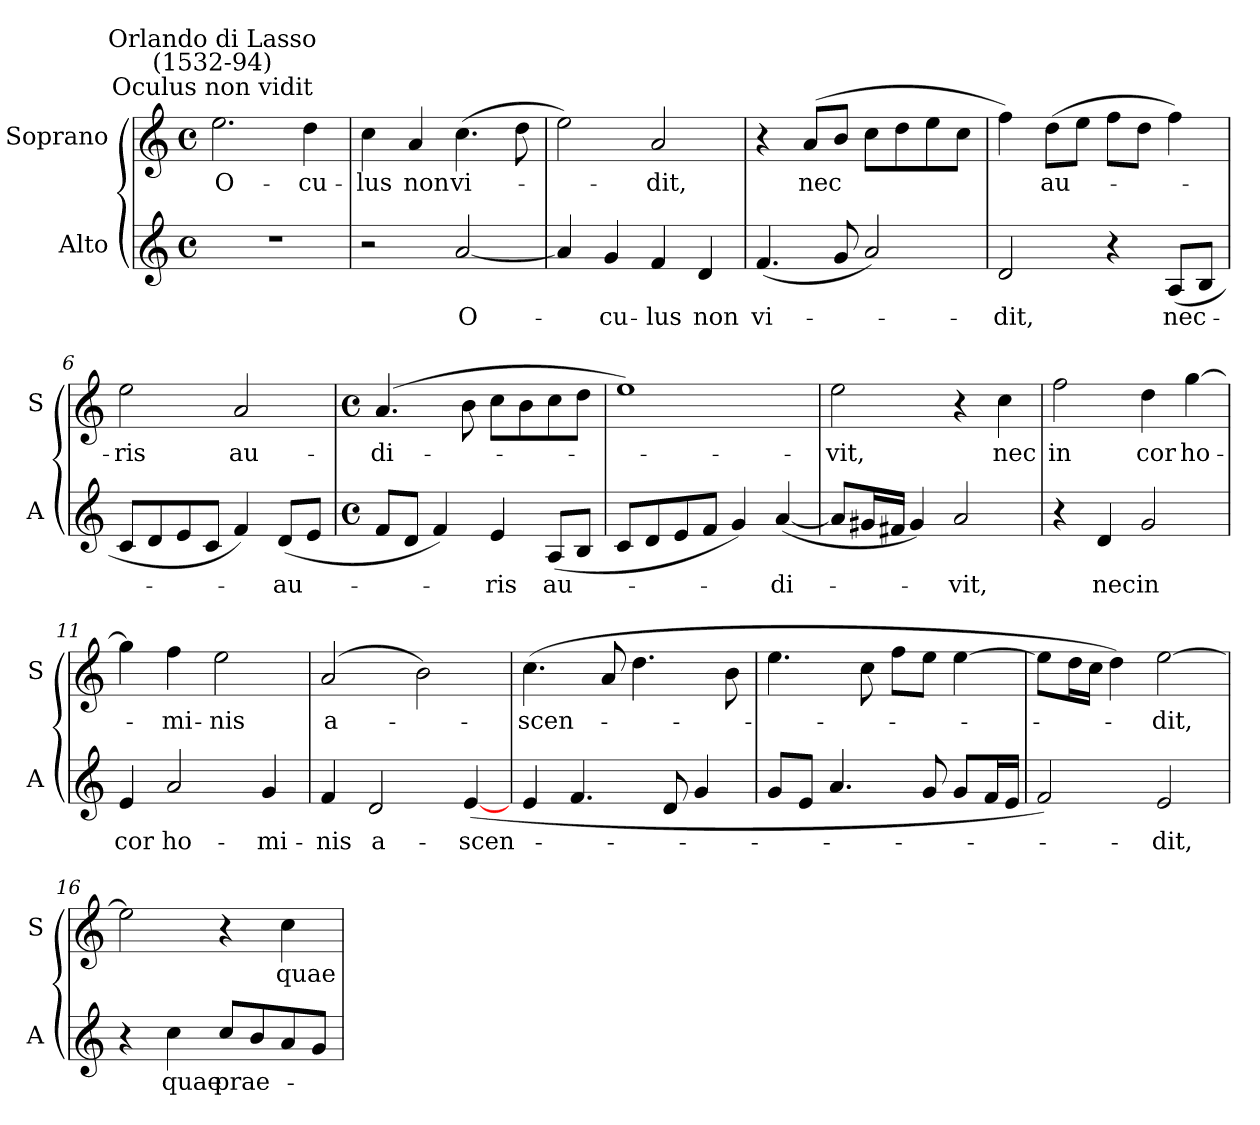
**kern	**text	**kern	**text
*part2	*part2	*part1	*part1
*staff2	*staff2	*staff1	*staff1
*I"Alto	*	*I"Soprano	*
*I'A	*	*I'S	*
*clefG2	*	*clefG2	*
*k[]	*	*k[]	*
*C:	*	*C:	*
*M4/4	*	*M4/4	*
*met(c)	*	*met(c)	*
=1	=1	=1	=1
!	!	!LO:TX:a:cj:t=Oculus non vidit	!
!	!	!LO:TX:a:cj:t=Orlando di Lasso\n(1532-94)	!
!	!	!	!LO:LY:b
1r	.	2.ee	O-
!	!	!	!LO:LY:b
.	.	4dd	-cu-
=2	=2	=2	=2
!	!	!	!LO:LY:b
2r	.	4cc	-lus
!	!	!	!LO:LY:b
.	.	4a	non
!	!LO:LY:b	!	!LO:LY:b
[2a	O-	(>4.cc	vi-
.	.	8dd	.
=3	=3	=3	=3
4a]	.	2ee)	.
!	!LO:LY:b	!	!
4g	cu-	.	.
!	!LO:LY:b	!	!LO:LY:b
4f	-lus	2a	-dit,
!	!LO:LY:b	!	!
4d	non	.	.
=4	=4	=4	=4
!	!LO:LY:b	!	!
(<4.f	vi-	4r	.
!	!	!	!LO:LY:b
.	.	(>8aL	nec
8g	.	8bJ	.
2a)	.	8ccL	.
.	.	8dd	.
.	.	8ee	.
.	.	8ccJ	.
=5	=5	=5	=5
!	!LO:LY:b	!	!
2d	dit,	4ff)	.
!	!	!	!LO:LY:b
.	.	(>8ddL	au-
.	.	8eeJ	.
4r	.	8ffL	.
.	.	8ddJ	.
!	!LO:LY:b	!	!
(<8AL	nec-	4ff)	.
8BJ	.	.	.
=6	=6	=6	=6
!	!	!	!LO:LY:b
8cL	.	2ee	-ris
8d	.	.	.
8e	.	.	.
8cJ	.	.	.
!	!	!	!LO:LY:b
4f)	.	2a	au-
!	!LO:LY:b	!	!
(<8dL	au-	.	.
8eJ	.	.	.
!!LO:LB:g=z
=7	=7	=7	=7
*M4/4	*	*M4/4	*
*met(c)	*	*met(c)	*
!	!	!	!LO:LY:b
8fL	.	(>4.a	-di-
8dJ	.	.	.
4f)	.	.	.
.	.	8b	.
!	!LO:LY:b	!	!
4e	ris	8ccL	.
.	.	8b	.
!	!LO:LY:b	!	!
(<8AL	au-	8cc	.
8BJ	.	8ddJ	.
=8	=8	=8	=8
8cL	.	1ee)	.
8d	.	.	.
8e	.	.	.
8fJ	.	.	.
4g)	.	.	.
!	!LO:LY:b	!	!
(<[4a	di-	.	.
=9	=9	=9	=9
!	!	!	!LO:LY:b
8aL]	.	2ee	vit,
16g#XL	.	.	.
16f#XJJ	.	.	.
4g#)	.	.	.
!	!LO:LY:b	!	!
2a	vit,	4r	.
!	!	!	!LO:LY:b
.	.	4cc	nec
=10	=10	=10	=10
!	!	!	!LO:LY:b
4r	.	2ff	in
!	!LO:LY:b	!	!
4d	nec	.	.
!	!LO:LY:b	!	!LO:LY:b
2g	in	4dd	cor
!	!	!	!LO:LY:b
.	.	[4gg	ho-
=11	=11	=11	=11
!	!LO:LY:b	!	!
4e	cor	4gg]	.
!	!LO:LY:b	!	!LO:LY:b
2a	ho-	4ff	mi-
!	!	!	!LO:LY:b
.	.	2ee	-nis
!	!LO:LY:b	!	!
4g	-mi-	.	.
=12	=12	=12	=12
!	!LO:LY:b	!	!LO:LY:b
4f	-nis	(<2a	a-
!	!LO:LY:b	!	!
2d	a-	.	.
.	.	2b)	.
!	!LO:LY:b	!	!
(<[4e	-scen-	.	.
!!LO:LB:g=z
=13	=13	=13	=13
!	!	!	!LO:LY:b
4e	.	(>4.cc	scen-
4.f	.	.	.
.	.	8a	.
.	.	4.dd	.
8d	.	.	.
4g	.	.	.
.	.	8b	.
=14	=14	=14	=14
8gL	.	4.ee	.
8eJ	.	.	.
4.a	.	.	.
.	.	8cc	.
.	.	8ffL	.
8g	.	8eeJ	.
8gL	.	[4ee	.
16fL	.	.	.
16eJJ	.	.	.
=15	=15	=15	=15
2f)	.	8eeL]	.
.	.	16ddL	.
.	.	16ccJJ	.
.	.	4dd)	.
!	!LO:LY:b	!	!LO:LY:b
2e	dit,	[2ee	dit,
=16	=16	=16	=16
4r	.	2ee]	.
!	!LO:LY:b	!	!
4cc	quae	.	.
!	!LO:LY:b	!	!
8ccL	prae-	4r	.
8b	.	.	.
!	!	!	!LO:LY:b
8a	.	4cc	quae
8gJ	.	.	.
=	=	=	=
*-	*-	*-	*-
